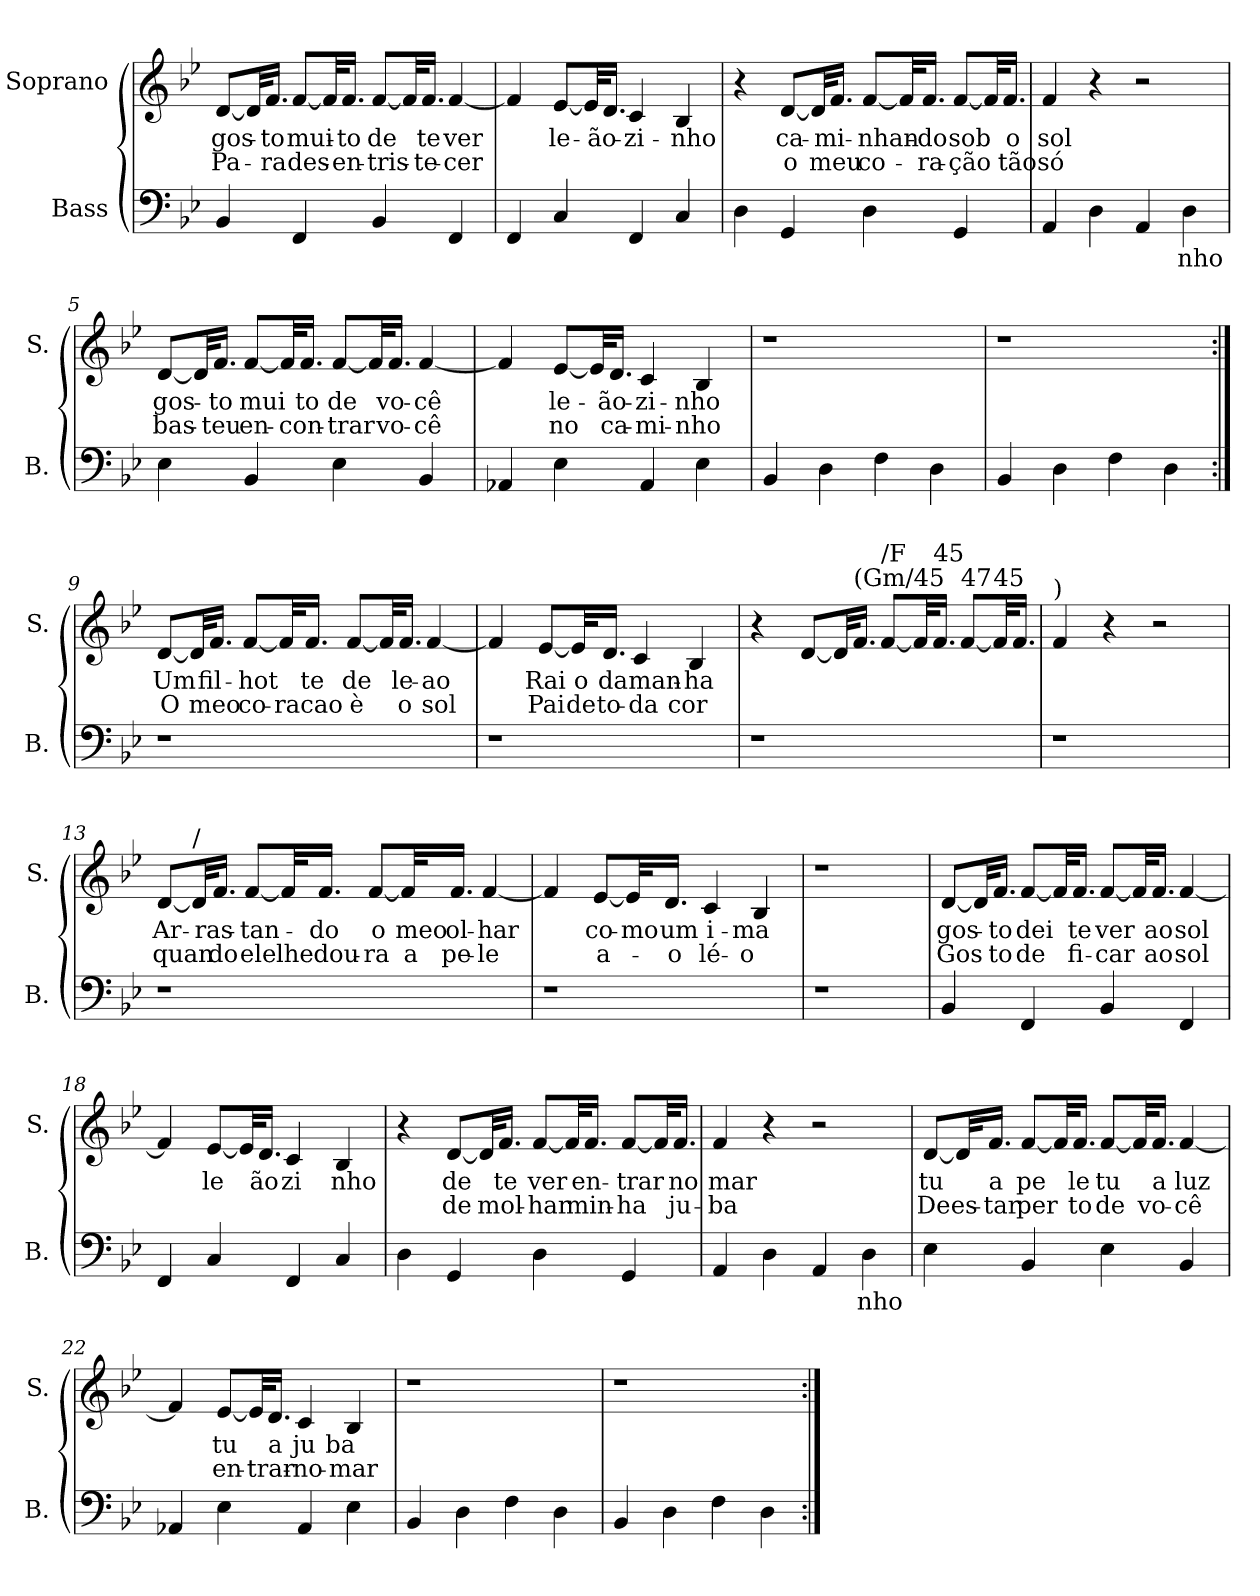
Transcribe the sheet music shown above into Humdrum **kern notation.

**kern	**text	**kern	**text	**text
*part2	*part2	*part1	*part1	*part1
*staff2	*staff2	*staff1	*staff1	*staff1
*I"Bass	*	*I"Soprano	*	*
*I'B.	*	*I'S.	*	*
*clefF4	*	*clefG2	*	*
*k[b-e-]	*	*k[b-e-]	*	*
*B-:	*	*B-:	*	*
=1	=1	=1	=1	=1
4BB-/	.	[8d/L	gos-	Pa-
.	.	32d/KL]	.	.
.	.	16.f/JJ	-to	-ra
4FF/	.	[8f/L	mui-	des-
.	.	32f/KL]	.	.
.	.	16.f/JJ	-to	-en-
4BB-/	.	[8f/L	de	-tris-
.	.	32f/KL]	.	.
.	.	16.f/JJ	te	-te-
4FF/	.	[4f/	ver	-cer
=2	=2	=2	=2	=2
4FF/	.	4f/]	.	.
4C/	.	[8e-/L	le-	.
.	.	32e-/KL]	.	.
.	.	16.d/JJ	-ão-	.
4FF/	.	4c/	-zi-	.
4C/	.	4B-/	-nho	.
!!LO:LB:g=z
=3	=3	=3	=3	=3
4D\	.	4r	.	.
4GG/	.	[8d/L	ca-	o
.	.	32d/KL]	.	.
.	.	16.f/JJ	-mi-	meu
4D\	.	[8f/L	-nhan-	co-
.	.	32f/KL]	.	.
.	.	16.f/JJ	-do	-ra-
4GG/	.	[8f/L	sob	-ção
.	.	32f/KL]	.	.
.	.	16.f/JJ	o	tão
=4	=4	=4	=4	=4
4AA/	.	4f/	sol	só
4D\	.	4r	.	.
4AA/	.	2r	.	.
4D\	-nho	.	.	.
=5	=5	=5	=5	=5
4E-\	.	[8d/L	gos-	bas-
.	.	32d/KL]	.	.
.	.	16.f/JJ	-to	-teu
4BB-/	.	[8f/L	mui	en-
.	.	32f/KL]	.	.
.	.	16.f/JJ	to	-con-
4E-\	.	[8f/L	de	-trar
.	.	32f/KL]	.	.
.	.	16.f/JJ	vo-	vo-
4BB-/	.	[4f/	-cê	-cê
!!LO:LB:g=z
=6	=6	=6	=6	=6
4AA-X/	.	4f/]	.	.
4E-\	.	[8e-/L	le-	no
.	.	32e-/KL]	.	.
.	.	16.d/JJ	-ão-	ca-
4AA-/	.	4c/	-zi-	-mi-
4E-\	.	4B-/	-nho	-nho
=7	=7	=7	=7	=7
4BB-/	.	1r	.	.
4D\	.	.	.	.
4F\	.	.	.	.
4D\	.	.	.	.
=8	=8	=8	=8	=8
4BB-/	.	1r	.	.
4D\	.	.	.	.
4F\	.	.	.	.
4D\	.	.	.	.
=9:|!	=9:|!	=9:|!	=9:|!	=9:|!
1r	.	[8d/L	Um	O
.	.	32d/KL]	.	.
.	.	16.f/JJ	-fil-	meo
.	.	[8f/L	-hot-	co-
.	.	32f/KL]	-	-ra
.	.	16.f/JJ	-te	cao
.	.	[8f/L	de	è
.	.	32f/KL]	.	.
.	.	16.f/JJ	le-	o
.	.	[4f/	-ao	sol
!!LO:LB:g=z
=10	=10	=10	=10	=10
1r	.	4f/]	.	.
.	.	[8e-/L	Rai	Pai
.	.	32e-/KL]	o	de
.	.	16.d/JJ	da	to-
.	.	4c/	-man-	-da
.	.	4B-/	-ha	cor
=11	=11	=11	=11	=11
1r	.	4r	.	.
.	.	[8d/L	.	.
.	.	32d/KL]	.	.
!	!	!LO:TX:a:t=(Gm/	!	!
.	.	16.f/JJ	.	.
!	!	!LO:TX:a:t=/F	!	!
.	.	[8f/L	.	.
!	!	!LO:TX:a:t=45	!	!
.	.	32f/KL]	.	.
!	!	!LO:TX:a:t=45	!	!
.	.	16.f/JJ	.	.
!	!	!LO:TX:a:t=47	!	!
.	.	[8f/L	.	.
!	!	!LO:TX:a:t=45	!	!
.	.	32f/KL]	.	.
.	.	16.f/JJ	.	.
=12	=12	=12	=12	=12
!	!	!LO:TX:a:t=)	!	!
1r	.	4f/	.	.
.	.	4r	.	.
.	.	2r	.	.
!!LO:PB:g=z
=13	=13	=13	=13	=13
1r	.	[8d/L	Ar-	quan
!	!	!LO:TX:a:t=/	!	!
.	.	32d/KL]	.	.
.	.	16.f/JJ	ras-	do
.	.	[8f/L	-tan-	ele
.	.	32f/KL]	.	lhe
.	.	16.f/JJ	do	dou-
.	.	[8f/L	o	-ra
.	.	32f/KL]	meo	a
.	.	16.f/JJ	ol-	pe-
.	.	[4f/	-har	-le
=14	=14	=14	=14	=14
1r	.	4f/]	.	.
.	.	[8e-/L	co-	a-
.	.	32e-/KL]	-mo	.
.	.	16.d/JJ	um	o
.	.	4c/	i-	lé-
.	.	4B-/	-ma	-o
=15	=15	=15	=15	=15
1r	.	1r	.	.
=16	=16	=16	=16	=16
1r	.	1r	.	.
!!LO:LB:g=z
=17:|!	=17:|!	=17:|!	=17:|!	=17:|!
4BB-/	.	[8d/L	gos-	Gos
.	.	32d/KL]	.	.
.	.	16.f/JJ	-to	to
4FF/	.	[8f/L	dei	de
.	.	32f/KL]	.	.
.	.	16.f/JJ	te	fi-
4BB-/	.	[8f/L	ver	-car
.	.	32f/KL]	.	.
.	.	16.f/JJ	ao	ao
4FF/	.	[4f/	sol	sol
=18	=18	=18	=18	=18
4FF/	.	4f/]	.	.
4C/	.	[8e-/L	le	.
.	.	32e-/KL]	.	.
.	.	16.d/JJ	ão	.
4FF/	.	4c/	zi	.
4C/	.	4B-/	nho	.
!!LO:LB:g=z
=19	=19	=19	=19	=19
4D\	.	4r	.	.
4GG/	.	[8d/L	de	de
.	.	32d/KL]	.	.
.	.	16.f/JJ	te	mol-
4D\	.	[8f/L	ver	-har
.	.	32f/KL]	.	.
.	.	16.f/JJ	en-	min-
4GG/	.	[8f/L	-trar	-ha
.	.	32f/KL]	.	.
.	.	16.f/JJ	no	ju-
=20	=20	=20	=20	=20
4AA/	.	4f/	mar	-ba
4D\	.	4r	.	.
4AA/	.	2r	.	.
4D\	-nho	.	.	.
=21	=21	=21	=21	=21
4E-\	.	[8d/L	tu	De
.	.	32d/KL]	.	es-
.	.	16.f/JJ	a	-tar
4BB-/	.	[8f/L	pe	per
.	.	32f/KL]	.	.
.	.	16.f/JJ	le	to
4E-\	.	[8f/L	tu	de
.	.	32f/KL]	.	.
.	.	16.f/JJ	a	vo-
4BB-/	.	[4f/	luz	-cê
!!LO:LB:g=z
=22	=22	=22	=22	=22
4AA-X/	.	4f/]	.	.
4E-\	.	[8e-/L	tu	en-
.	.	32e-/KL]	.	.
.	.	16.d/JJ	a	trar-
4AA-/	.	4c/	ju	-no-
4E-\	.	4B-/	ba	-mar
=23	=23	=23	=23	=23
4BB-/	.	1r	.	.
4D\	.	.	.	.
4F\	.	.	.	.
4D\	.	.	.	.
=24	=24	=24	=24	=24
4BB-/	.	1r	.	.
4D\	.	.	.	.
4F\	.	.	.	.
4D\	.	.	.	.
=:|!	=:|!	=:|!	=:|!	=:|!
*-	*-	*-	*-	*-
